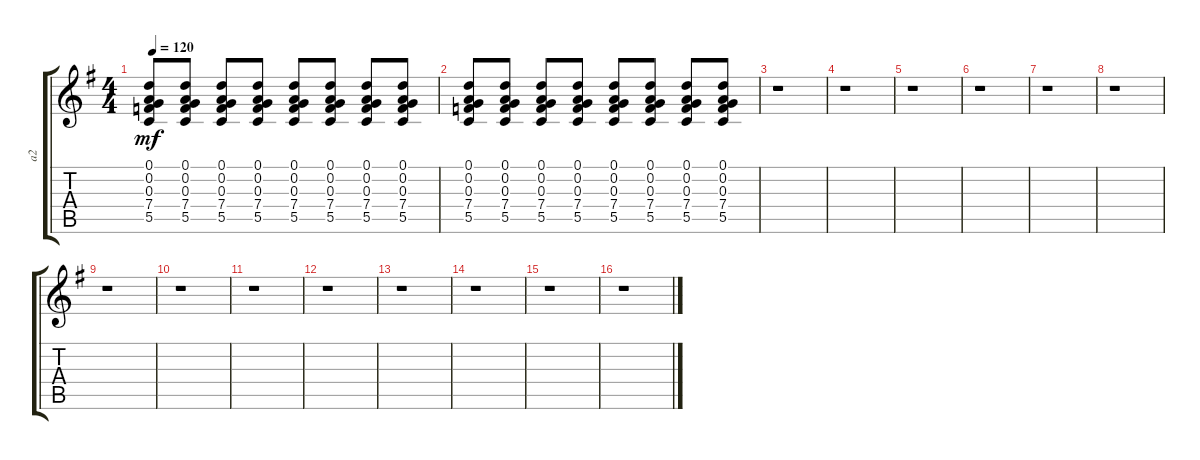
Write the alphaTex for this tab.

\track ("a2" "a2") {instrument acousticguitarsteel}
\staff {score tabs}
\tuning (D4 A3 F3 C3 G2 D2) {hide}
\ts (4 4)
\tempo 120
\clef g2
\ks g
(0.1 0.2 0.3 7.4 5.5).8{dy mf} (0.1 0.2 0.3 7.4 5.5).8 (0.1 0.2 0.3 7.4 5.5).8 (0.1 0.2 0.3 7.4 5.5).8 (0.1 0.2 0.3 7.4 5.5).8 (0.1 0.2 0.3 7.4 5.5).8 (0.1 0.2 0.3 7.4 5.5).8 (0.1 0.2 0.3 7.4 5.5).8 |
(0.1 0.2 0.3 7.4 5.5).8 (0.1 0.2 0.3 7.4 5.5).8 (0.1 0.2 0.3 7.4 5.5).8 (0.1 0.2 0.3 7.4 5.5).8 (0.1 0.2 0.3 7.4 5.5).8 (0.1 0.2 0.3 7.4 5.5).8 (0.1 0.2 0.3 7.4 5.5).8 (0.1 0.2 0.3 7.4 5.5).8 |
r.1 |
r.1 |
r.1 |
r.1 |
r.1 |
r.1 |
r.1 |
r.1 |
r.1 |
r.1 |
r.1 |
r.1 |
r.1 |
r.1
